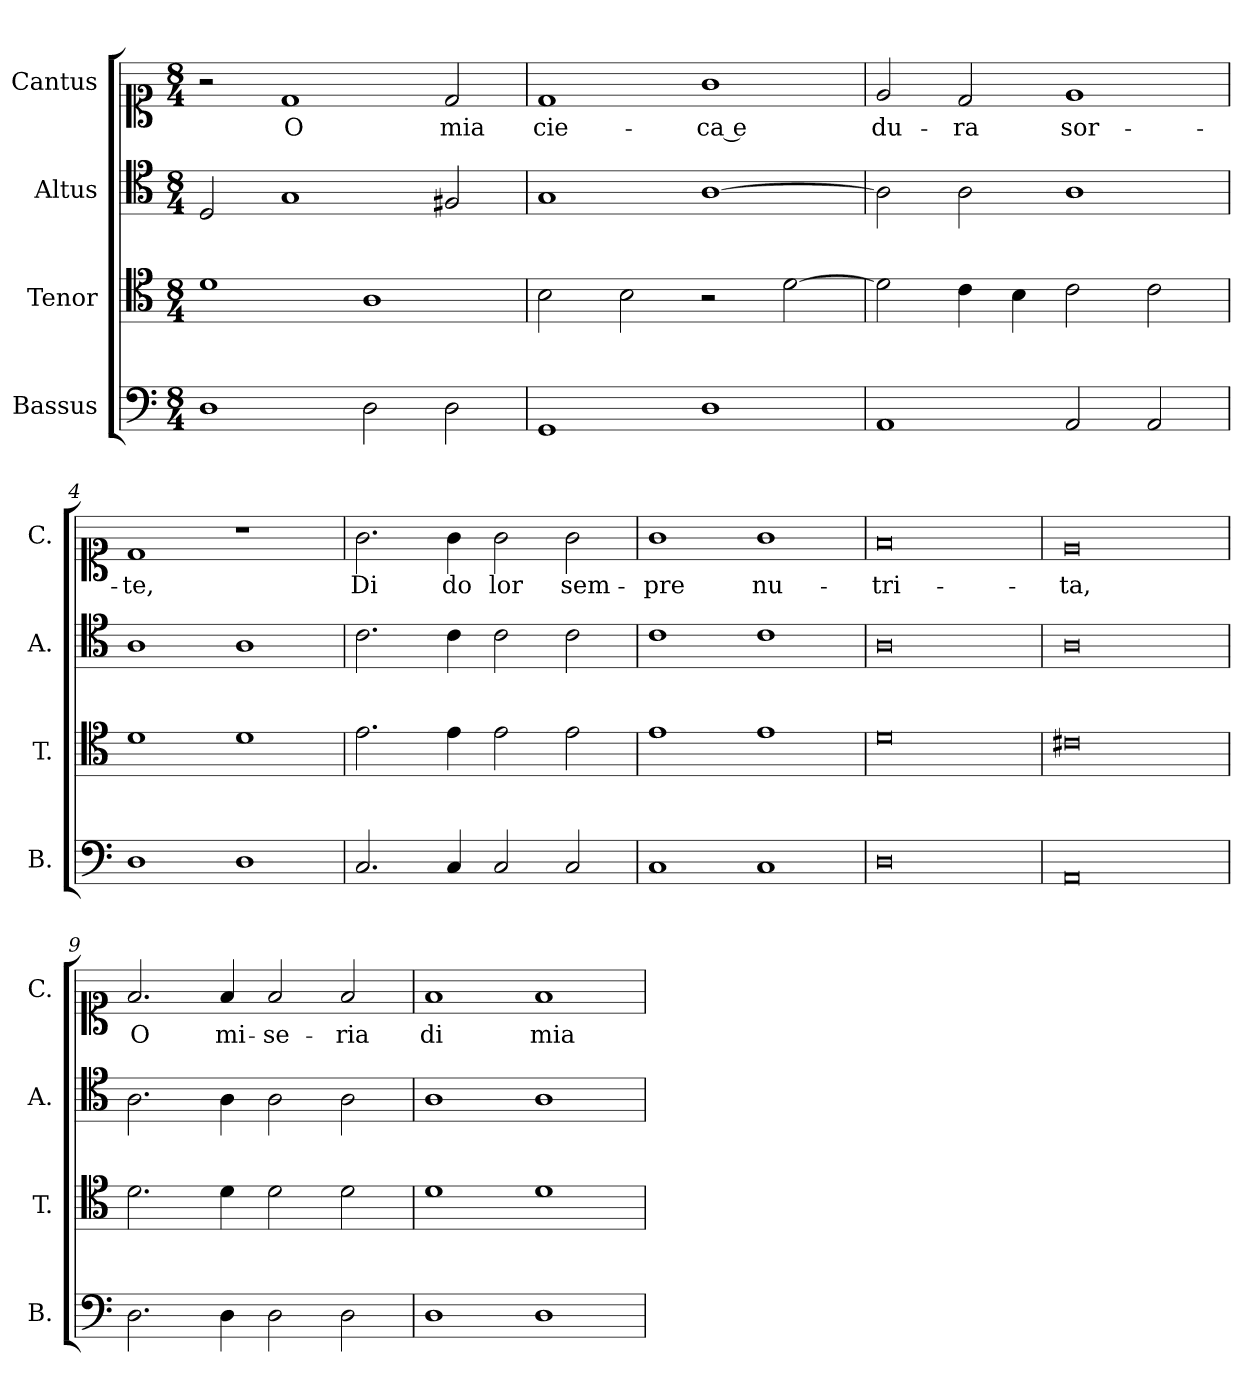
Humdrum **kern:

**kern	**kern	**kern	**kern	**text
*part4	*part3	*part2	*part1	*part1
*staff4	*staff3	*staff2	*staff1	*staff1
*I"Bassus	*I"Tenor	*I"Altus	*I"Cantus	*
*I'B.	*I'T.	*I'A.	*I'C.	*
*clefF4	*clefC4	*clefC4	*clefC1	*
*k[]	*k[]	*k[]	*k[]	*
*M8/4	*M8/4	*M8/4	*M8/4	*
=1	=1	=1	=1	=1
1D	1d	2D/	2r	.
!	!	!	!	!LO:LY:b
.	.	1G	1d	O
2D\	1A	.	.	.
!	!	!	!	!LO:LY:b
2D\	.	2F#X/	2d/	mia
=2	=2	=2	=2	=2
!	!	!	!	!LO:LY:b
1GG	2B\	1G	1d	cie-
.	2B\	.	.	.
!	!	!	!	!LO:LY:b
1D	2r	[1A	1g	-ca e
.	[2d\	.	.	.
=3	=3	=3	=3	=3
!	!	!	!	!LO:LY:b
1AA	2d\]	2A\]	2e/	du-
!	!	!	!	!LO:LY:b
.	4c\	2A\	2d/	-ra
.	4B\	.	.	.
!	!	!	!	!LO:LY:b
2AA/	2c\	1A	1e	sor-
2AA/	2c\	.	.	.
=4	=4	=4	=4	=4
!	!	!	!	!LO:LY:b
1D	1d	1A	1d	-te,
1D	1d	1A	1r	.
=5	=5	=5	=5	=5
!	!	!	!	!LO:LY:b
2.C/	2.e\	2.c\	2.g\	Di
!	!	!	!	!LO:LY:b
4C/	4e\	4c\	4g\	do
!	!	!	!	!LO:LY:b
2C/	2e\	2c\	2g\	lor
!	!	!	!	!LO:LY:b
2C/	2e\	2c\	2g\	sem-
=6	=6	=6	=6	=6
!	!	!	!	!LO:LY:b
1C	1e	1c	1g	-pre
!	!	!	!	!LO:LY:b
1C	1e	1c	1g	nu-
=7	=7	=7	=7	=7
!	!	!	!	!LO:LY:b
0D	0d	0A	0f	-tri-
!!LO:LB:g=z
=8	=8	=8	=8	=8
!	!	!	!	!LO:LY:b
0AA	0c#X	0A	0e	-ta,
=9	=9	=9	=9	=9
!	!	!	!	!LO:LY:b
2.D\	2.d\	2.A\	2.f/	O
!	!	!	!	!LO:LY:b
4D\	4d\	4A\	4f/	mi-
!	!	!	!	!LO:LY:b
2D\	2d\	2A\	2f/	-se-
!	!	!	!	!LO:LY:b
2D\	2d\	2A\	2f/	-ria
=10	=10	=10	=10	=10
!	!	!	!	!LO:LY:b
1D	1d	1A	1f	di
!	!	!	!	!LO:LY:b
1D	1d	1A	1f	mia
=	=	=	=	=
*-	*-	*-	*-	*-
